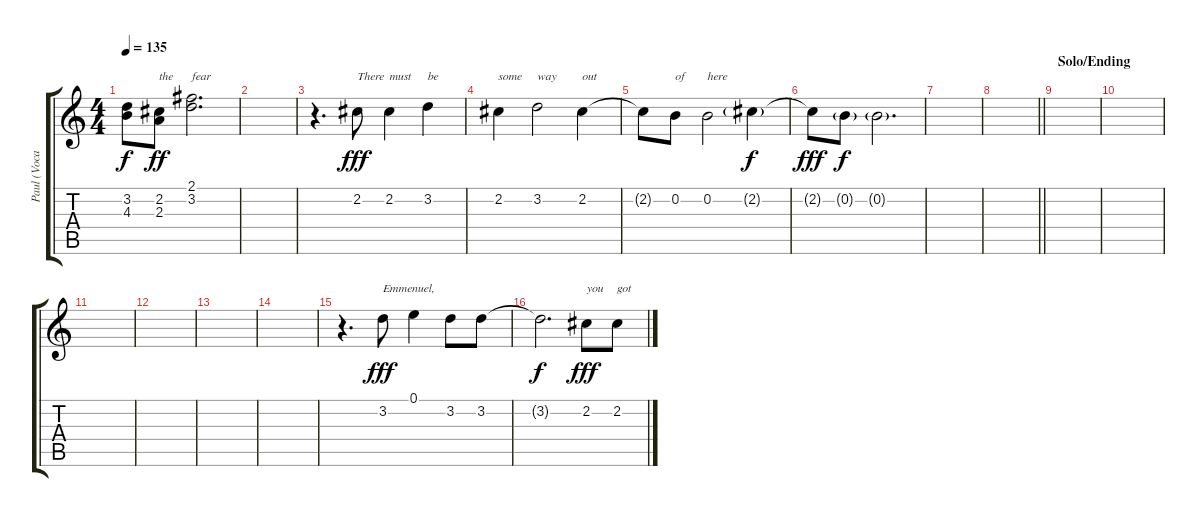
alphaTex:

\track ("Paul (Vocals)" "Paul (Voca") {instrument electricguitarjazz}
\staff {score tabs}
\tuning (E4 B3 G3 D3 A2 E2) {hide}
\ts (4 4)
\tempo 135
\clef g2
\ks c
(3.2{t} 4.3{t}).8{dy f} (2.2 2.3).8{txt "the" dy ff} (2.1 3.2).2{d txt "fear"} |
|
r.4{d} 2.2.8{txt "There" dy fff} 2.2.4{txt "must"} 3.2.4{txt "be"} |
2.2.4{txt "some"} 3.2.2{txt "way"} 2.2.4{txt "out"} |
2.2{t}.8 0.2.8{txt "of"} 0.2.2{txt "here"} 2.2{g}.4{dy f} |
2.2{t}.8{dy fff} 0.2{g}.8{dy f} 0.2{g}.2{d} |
|
\barLineRight lightlight
|
\section ("" "Solo/Ending")
|
|
|
|
|
|
r.4{d} 3.2.8{txt "Emmenuel," dy fff} 0.1.4 3.2.8 3.2.8 |
3.2{t}.2{d dy f} 2.2.8{txt "you" dy fff} 2.2.8{txt "got"}
